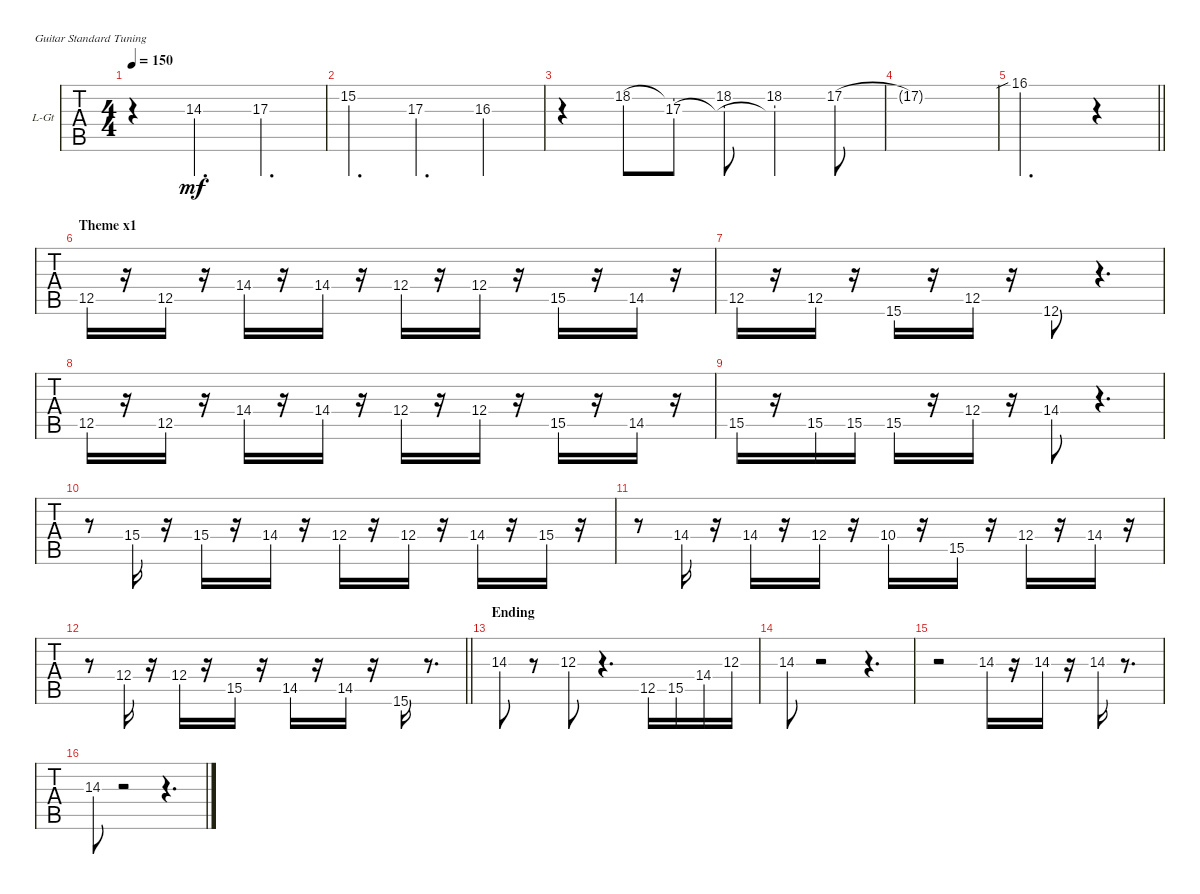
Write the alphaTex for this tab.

\bracketExtendMode groupsimilarinstruments
\firstSystemTrackNameOrientation horizontal
\otherSystemsTrackNameOrientation horizontal
\track ("Left Guitar" "L-Gt") {instrument overdrivenguitar}
\staff {tabs}
\tuning (E4 B3 G3 D3 A2 E2)
\ts (4 4)
\scale
0.369046
\tempo 150
\accidentals auto
\clef g2
\ottava regular
\simile none
\scale
0.333333
\ks c
r.4{dy mf} 14.3.4{d} 17.3.4{d} |
\scale
0.28024
\scale
0.333333 15.2.4{d} 17.3.4{d} 16.3.4 |
\scale
0.351019
\scale
0.333333 r.4 18.2.8 (17.3 18.2{t}).8 (18.2 17.3{t}).8 (18.2 17.3{t}).4 17.2.8 |
\scale
0.333333 17.2{t}.1 |
\scale
0.333333
\barLineRight lightlight
16.1{sib}.2{d} r.4 |
\section ("" "Theme x1")
\scale
0.333333 12.5.16 r.16 12.5.16 r.16 14.4.16 r.16 14.4.16 r.16 12.4.16 r.16 12.4.16 r.16 15.5.16 r.16 14.5.16 r.16 |
\scale
0.333333 12.5.16 r.16 12.5.16 r.16 15.6.16 r.16 12.5.16 r.16 12.6.8 r.4{d} |
\scale
0.333333 12.5.16 r.16 12.5.16 r.16 14.4.16 r.16 14.4.16 r.16 12.4.16 r.16 12.4.16 r.16 15.5.16 r.16 14.5.16 r.16 |
\scale
0.333333 15.5.16 r.16 15.5.16 15.5.16 15.5.16 r.16 12.4.16 r.16 14.4.8 r.4{d} |
\scale
0.333333 r.8 15.4.16 r.16 15.4.16 r.16 14.4.16 r.16 12.4.16 r.16 12.4.16 r.16 14.4.16 r.16 15.4.16 r.16 |
\scale
0.333333 r.8 14.4.16 r.16 14.4.16 r.16 12.4.16 r.16 10.4.16 r.16 15.5.16 r.16 12.4.16 r.16 14.4.16 r.16 |
\scale
0.333333
\barLineRight lightlight
r.8 12.4.16 r.16 12.4.16 r.16 15.5.16 r.16 14.5.16 r.16 14.5.16 r.16 15.6.16 r.8{d} |
\section ("" "Ending")
\scale
0.333333 14.3.8 r.8 12.3.8 r.4{d} 12.5.16 15.5.16 14.4.16 12.3.16 |
\scale
0.333333 14.3.8 r.2 r.4{d} |
\scale
0.333333 r.2 14.3.16 r.16 14.3.16 r.16 14.3.16 r.8{d} |
\scale
0.333333 14.3.8 r.2 r.4{d}
